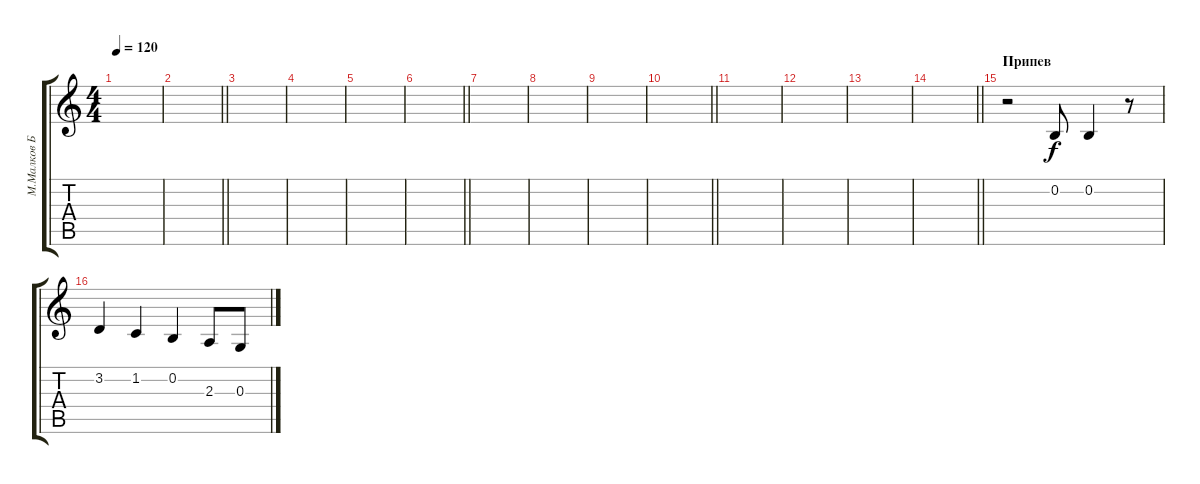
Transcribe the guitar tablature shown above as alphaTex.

\track ("М.Малков Бэк" "М.Малков Б") {instrument altosax}
\staff {score tabs}
\tuning (E4 B3 G3 D3 A2 E2) {hide}
\ts (4 4)
\tempo 120
\clef g2
\ks c
|
\barLineRight lightlight
|
|
|
|
\barLineRight lightlight
|
|
|
|
\barLineRight lightlight
|
|
|
|
\barLineRight lightlight
|
\section ("" "Припев")
r.2 0.2.8 0.2.4 r.8 |
3.2.4 1.2.4 0.2.4 2.3.8 0.3.8
